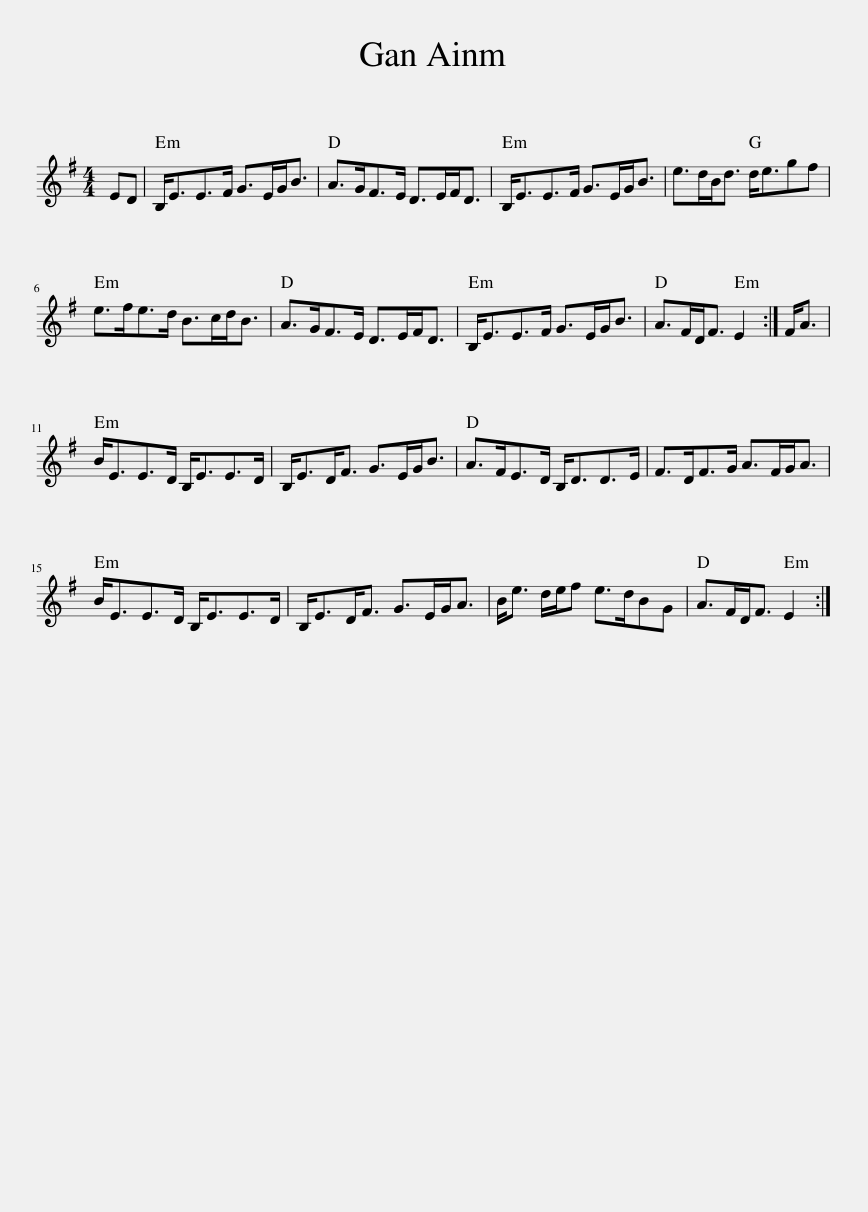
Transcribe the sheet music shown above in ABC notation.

X:1
L:1/8
M:4/4
I:linebreak $
K:Emin
V:1 treble
V:1
 ED | B,<EE>F G>EG<B | A>GF>E D>EF<D | B,<EE>F G>EG<B | e>dB<d d<egf |$ %5
 e>fe>d B>cd<B | A>GF>E D>EF<D | B,<EE>F G>EG<B | A>FD<F E2 :| F<A |$ %10
 B<EE>D B,<EE>D | B,<ED<F G>EG<B | A>FE>D B,<DD>E | F>DF>G A>FG<A |$ B<EE>D B,<EE>D | %15
 B,<ED<F G>EG<A | B<e d/e/f e>dBG | A>FD<F E2 :| %18
